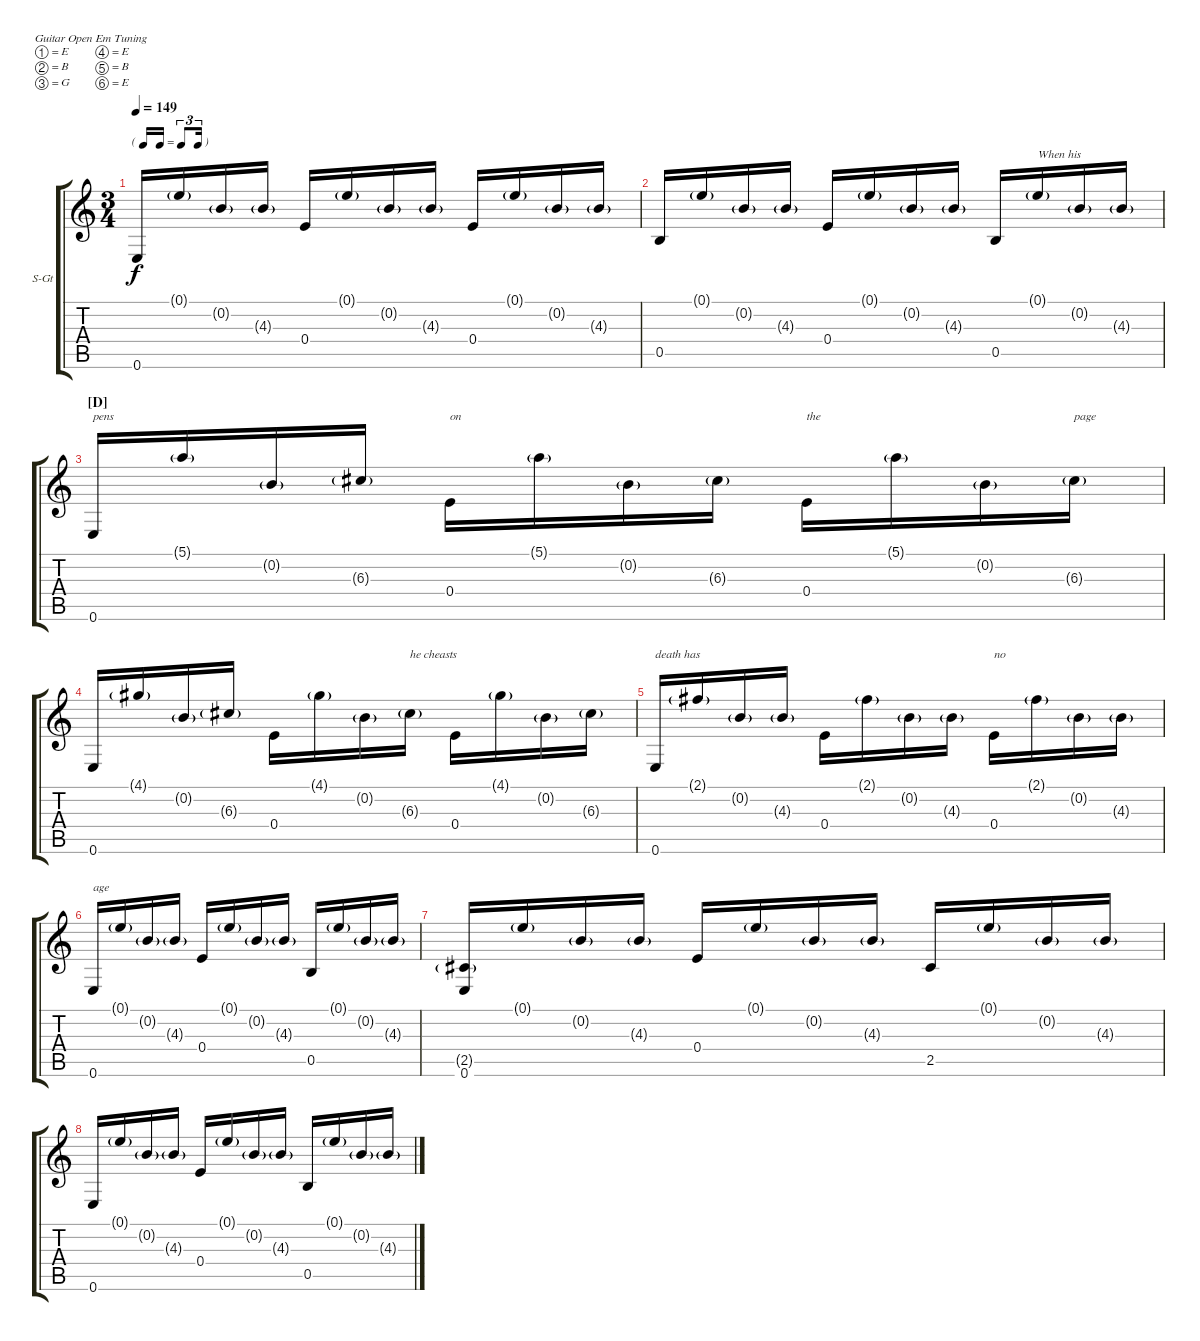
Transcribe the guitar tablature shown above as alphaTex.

\defaultSystemsLayout 4
\bracketExtendMode groupsimilarinstruments
\firstSystemTrackNameOrientation horizontal
\otherSystemsTrackNameOrientation horizontal
\track ("Steel Guitar" "S-Gt") {instrument acousticguitarsteel}
\staff {score tabs}
\tuning (E4 B3 G3 E3 B2 E2)
\ts (3 4)
\tf triplet16th
\tempo 149
\clef g2
\ks c
0.6.16{dy f} 0.1{g}.16 0.2{g}.16 4.3{g}.16 0.4.16 0.1{g}.16 0.2{g}.16 4.3{g}.16 0.4.16 0.1{g}.16 0.2{g}.16 4.3{g}.16 |
0.5.16 0.1{g}.16 0.2{g}.16 4.3{g}.16 0.4.16 0.1{g}.16 0.2{g}.16 4.3{g}.16 0.5.16 0.1{g}.16{txt "When his"} 0.2{g}.16 4.3{g}.16 |
\section ("D" "")
0.6.16{txt "pens"} 5.1{g}.16 0.2{g}.16 6.3{g}.16 0.4.16{txt "on"} 5.1{g}.16 0.2{g}.16 6.3{g}.16 0.4.16{txt "the"} 5.1{g}.16 0.2{g}.16 6.3{g}.16{txt "page"} |
0.6.16 4.1{g}.16 0.2{g}.16 6.3{g}.16 0.4.16 4.1{g}.16 0.2{g}.16 6.3{g}.16{txt "he cheasts"} 0.4.16 4.1{g}.16 0.2{g}.16 6.3{g}.16 |
0.6.16{txt "death has"} 2.1{g}.16 0.2{g}.16 4.3{g}.16 0.4.16 2.1{g}.16 0.2{g}.16 4.3{g}.16 0.4.16{txt "no"} 2.1{g}.16 0.2{g}.16 4.3{g}.16 |
0.6.16{txt "age"} 0.1{g}.16 0.2{g}.16 4.3{g}.16 0.4.16 0.1{g}.16 0.2{g}.16 4.3{g}.16 0.5.16 0.1{g}.16 0.2{g}.16 4.3{g}.16 |
(0.6 2.5{g}).16 0.1{g}.16 0.2{g}.16 4.3{g}.16 0.4.16 0.1{g}.16 0.2{g}.16 4.3{g}.16 2.5.16 0.1{g}.16 0.2{g}.16 4.3{g}.16 |
0.6.16 0.1{g}.16 0.2{g}.16 4.3{g}.16 0.4.16 0.1{g}.16 0.2{g}.16 4.3{g}.16 0.5.16 0.1{g}.16 0.2{g}.16 4.3{g}.16
